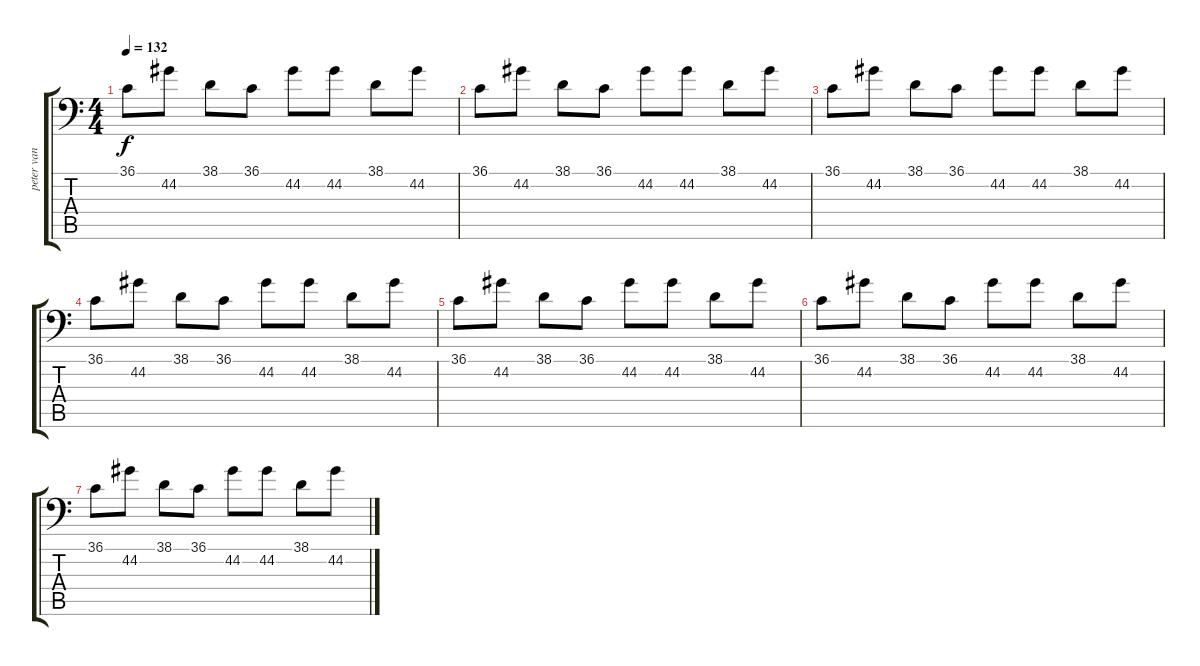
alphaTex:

\track ("peter van hooke" "peter van ") {instrument acousticgrandpiano}
\staff {score tabs}
\tuning (C-1 C-1 C-1 C-1 C-1 C-1) {hide}
\ts (4 4)
\tempo 132
\clef f4
\ks c
36.1.8{dy f} 44.2.8 38.1.8 36.1.8 44.2.8 44.2.8 38.1.8 44.2.8 |
36.1.8 44.2.8 38.1.8 36.1.8 44.2.8 44.2.8 38.1.8 44.2.8 |
36.1.8 44.2.8 38.1.8 36.1.8 44.2.8 44.2.8 38.1.8 44.2.8 |
36.1.8 44.2.8 38.1.8 36.1.8 44.2.8 44.2.8 38.1.8 44.2.8 |
36.1.8 44.2.8 38.1.8 36.1.8 44.2.8 44.2.8 38.1.8 44.2.8 |
36.1.8 44.2.8 38.1.8 36.1.8 44.2.8 44.2.8 38.1.8 44.2.8 |
36.1.8 44.2.8 38.1.8 36.1.8 44.2.8 44.2.8 38.1.8 44.2.8
